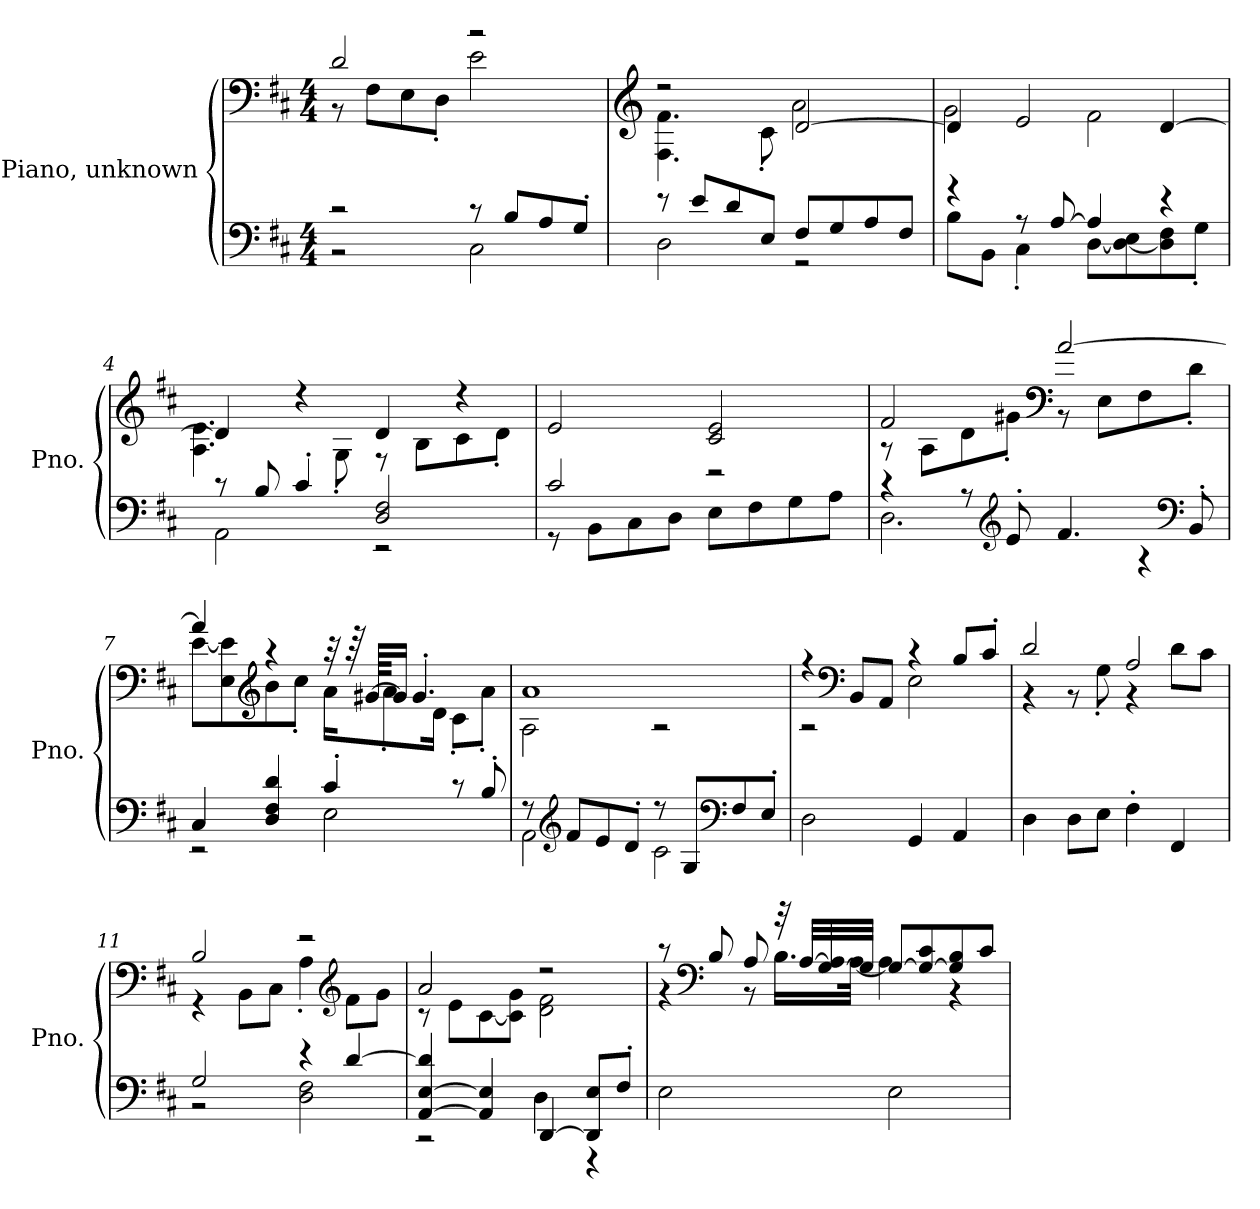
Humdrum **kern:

**kern	**kern
*part1	*part1
*staff2	*staff1
*I"Piano, unknown	*
*I'Pno.	*
*clefF4	*clefF4
*k[f#c#]	*k[f#c#]
*M4/4	*M4/4
*MM102	*MM102
=1	=1
*^	*^
2r	2r	2d/	8r
.	.	.	8F#\L
.	.	.	8E\
.	.	.	8D'\J
8r	2C#\	2r	2e\
8B/L	.	.	.
8A/	.	.	.
8G'/J	.	.	.
=2	=2	=2	=2
*	*	*clefG2	*
8r	2D\	2r	4.F#\ 4.f#\
8e/L	.	.	.
8d/	.	.	.
8E/J	.	.	8c#'\
8F#/L	2r	[2d/	2a\
8G/	.	.	.
8A/	.	.	.
8F#/J	.	.	.
=3	=3	=3	=3
4r	8B\L	4d/]	2g\
.	8BB\J	.	.
8r	4C#'\	2e/	.
[8A/	.	.	.
4A/]	[8D\L	.	2f#\
.	8D\_ 8E\	.	.
4r	8D\] 8F#\	[4d/	.
.	8G'\J	.	.
=4	=4	=4	=4
8r	2AA\	4d/]	4.A\ 4.e\
8B/	.	.	.
4c#'/	.	4r	.
.	.	.	8G'\
2D/ 2F#/	2r	4d/	8r
.	.	.	8B\L
.	.	4r	8c#\
.	.	.	8d'\J
*	*	*v	*v
!!LO:LB:g=z
=5	=5	=5
2c#/	8r	2e/
.	8BB\L	.
.	8C#\	.
.	8D\J	.
2r	8E\L	2c#/ 2e/
.	8F#\	.
.	8G\	.
.	8A\J	.
=6	=6	=6
*	*	*^
4r	2.D\	2f#/	8r
.	.	.	8A\L
8r	.	.	8d\
*clefG2	*	*	*
8e'/	.	.	8g#X'\J
*	*	*clefF4	*
4.f#/	.	[2a/	8r
.	.	.	8E\L
.	4r	.	8F#\
*clefF4	*	*	*
8BB'/	.	.	8d'\J
=7	=7	=7	=7
4C#/	2r	4a/]	[8e\L
.	.	.	8E\ 8e\]
*	*	*clefG2	*
4D/ 4F#/ 4d/	.	4r	8b\
.	.	.	8cc#'\J
4c#'/	2E\	32r	16a\KL
.	.	64r	.
.	.	[64g#X/KKLL	.
.	.	16g#/JJ]	8a'\
.	.	4.g#'/	.
.	.	.	16d\Jk
8r	.	.	8c#'\L
8B'/	.	.	8a'\J
!!LO:LB:g=z	!!
=8	=8	=8	=8
8r	2AA\	1a	2A\
*clefG2	*	*	*
8f#/L	.	.	.
8e/	.	.	.
8d'/J	.	.	.
8r	2c#\	.	2r
8G/L	.	.	.
*clefF4	*	*	*
8F#/	.	.	.
8E'/J	.	.	.
*v	*v	*	*
=9	=9	=9
2D\	4r	2r
*	*clefF4	*
.	8BB/L	.
.	8AA/J	.
4GG/	4r	2E\
4AA/	8B/L	.
.	8c#'/J	.
=10	=10	=10
4D\	2d/	4r
8D\L	.	8r
8E\J	.	8G'\
4F#'\	2A/	4r
4FF#/	.	8d\L
.	.	8c#\J
=11	=11	=11
*^	*	*
2G/	2r	2B/	4r
.	.	.	8BB\L
.	.	.	8C#\J
4r	2D\ 2F#\	2r	4A'\
*	*	*clefG2	*
[4d/	.	.	8f#\L
.	.	.	8g\J
!!LO:LB:g=z	!!
=12	=12	=12	=12
[4AA/ [4E/ 4d/]	2r	2a/	8r
.	.	.	8e\L
4AA/] 4E/]	.	.	[8c#\
.	.	.	8c#\] 8g\J
[4DD/	4D\	2r	2d\ 2f#\
8DD/] 8E/L	4r	.	.
8F#'/J	.	.	.
*v	*v	*	*
=13	=13	=13
2E\	8r	4r
*	*clefF4	*
.	8B/	.
.	8A/	8r
.	32r	16.B\LL
.	[32A/LLL	.
.	[32G/ 32A/]	.
.	32G/JJJ]	[32A\JJk
2E\	[8G/L	4A\]
.	8G/_ 8c#/	.
.	8G/] 8B/	4r
.	8c#/J	.
*	*v	*v
=	=
*-	*-
